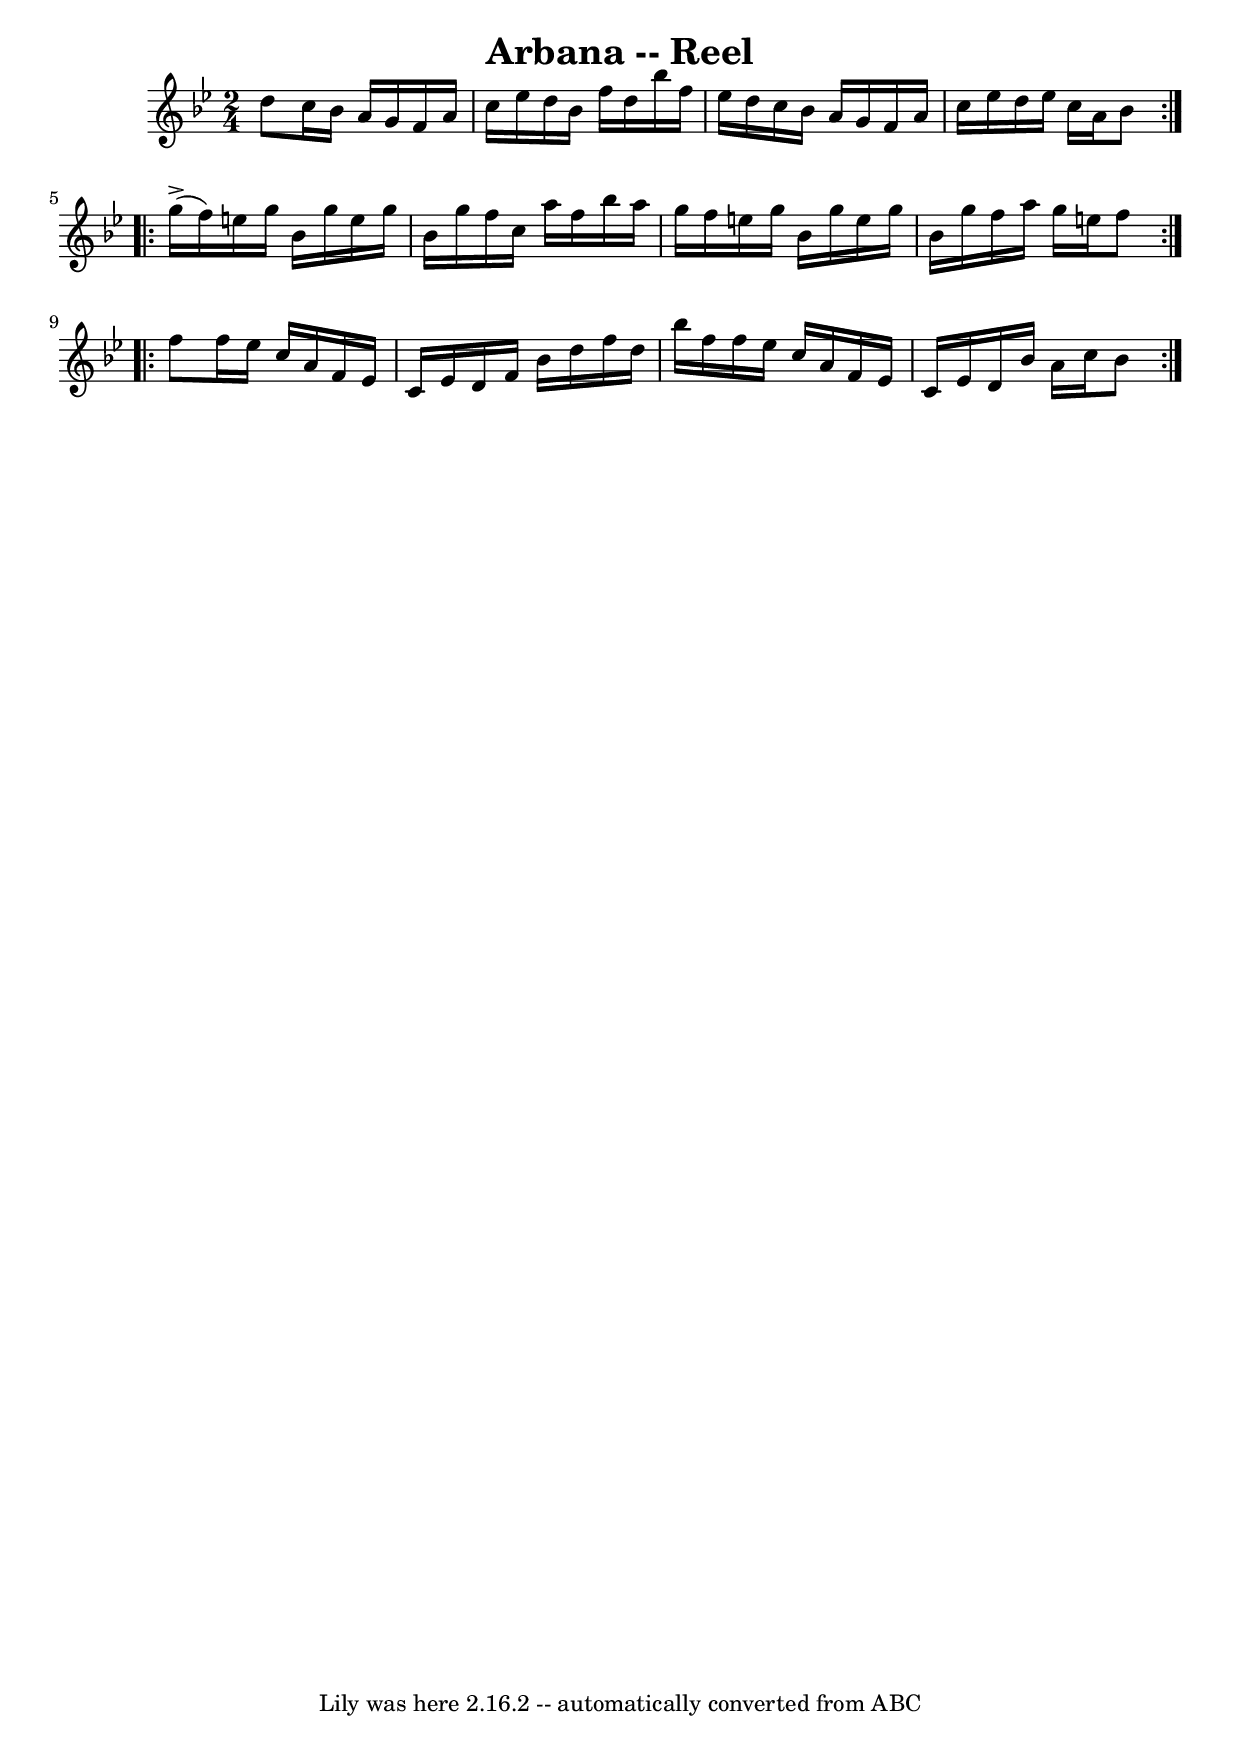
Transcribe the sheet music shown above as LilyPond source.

\version "2.16.2"
\include "Mammoth.ily"
\header {
  %% book = "Ryan's Mammoth Collection"
  crossRefNumber = "1"
  footnotes = ""
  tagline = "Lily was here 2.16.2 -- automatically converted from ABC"
  title = "Arbana -- Reel"

}
voicedefault =  {



  \repeat volta 2 {

    \time 2/4 
    \key bes \major d''8  |
    c''16 bes'16 a'16 g'16  
    f'16 a'16 c''16 ees''16    |
    d''16 bes'16 f''16    
    d''16 bes''16 f''16 ees''16 d''16    |
    c''16 bes'16    
    a'16 g'16 f'16 a'16 c''16 ees''16    |
    d''16 ees''16 
    c''16 a'16 bes'8    
  } 
  \repeat volta 2 {
    g''16^\accent(f''16  -) |
    e''16 g''16 bes'16 g''16 e''16 g''16 bes'16    
    g''16    |
    f''16 c''16 a''16 f''16 bes''16 a''16    
    g''16 f''16    |
    e''16 g''16 bes'16 g''16 e''16    
    g''16 bes'16 g''16    |
    f''16 a''16 g''16 e''16 f''8 
    
  } 
  \repeat volta 2 {
    f''8  |
    f''16 ees''16 c''16 a'16    
    f'16 ees'16 c'16 ees'16    |
    d'16 f'16 bes'16 d''16  
    f''16 d''16 bes''16 f''16    |
    f''16 ees''16 c''16    
    a'16 f'16 ees'16 c'16 ees'16    |
    d'16 bes'16 a'16   
    c''16 bes'8    
  }   

}

\score{
  <<

    \context Staff="default"
    {
      \voicedefault 
      
    }

  >>
  \layout {
    
  }
  \midi {
  }

}
